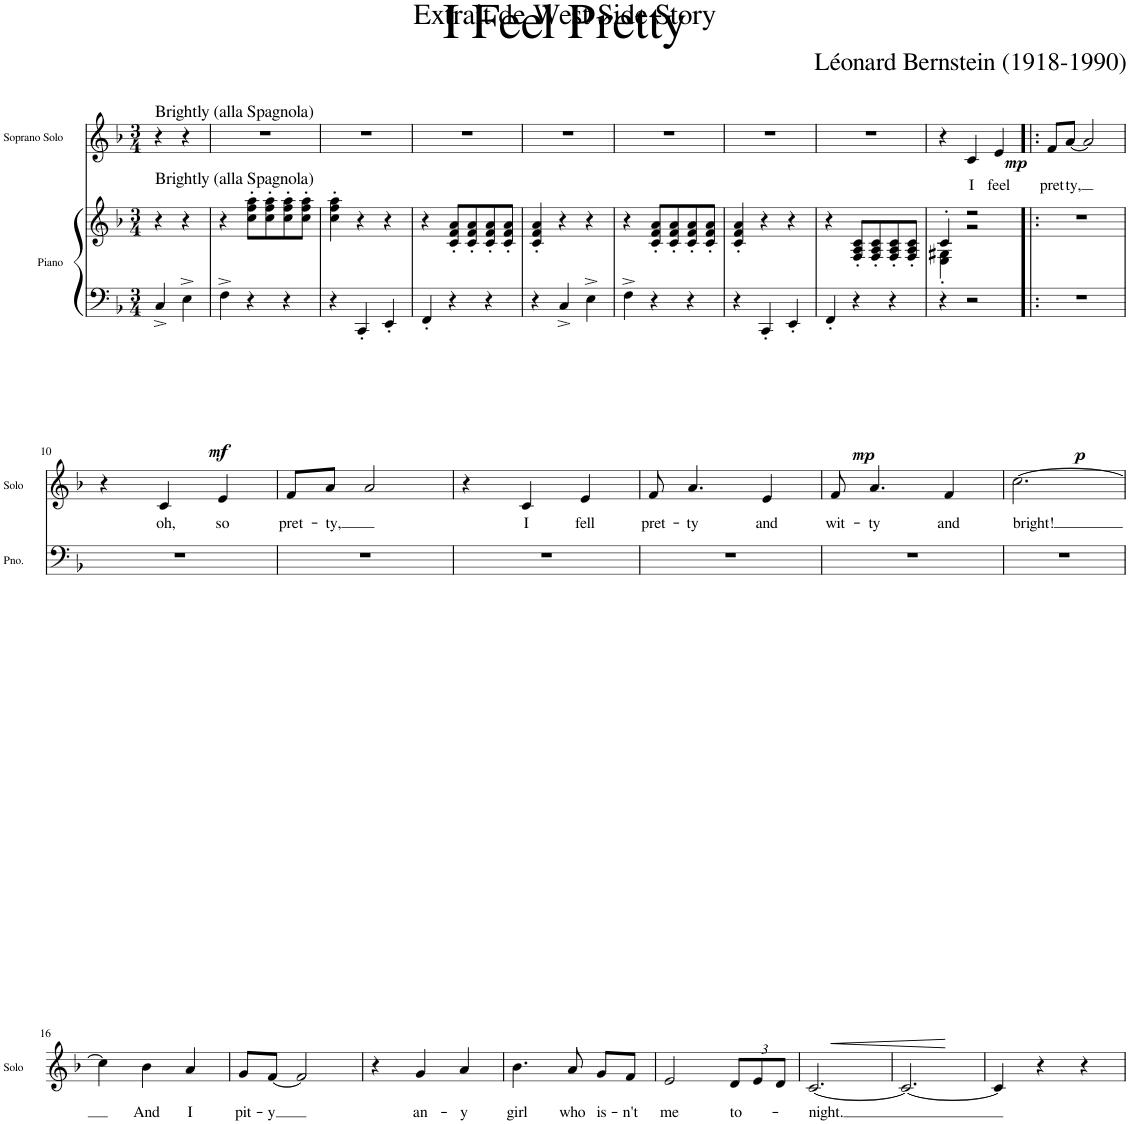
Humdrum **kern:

**kern	**kern	**dynam	**kern	**text	**dynam
*part2	*part2	*part2	*part1	*part1	*part1
*staff3	*staff2	*staff2/3	*staff1	*staff1	*staff1
*I"Piano	*	*	*I"Soprano Solo	*	*
*I'Pno.	*	*	*I'Solo	*	*
*clefF4	*clefG2	*	*clefG2	*	*
*k[b-]	*k[b-]	*	*k[b-]	*	*
*M3/4	*M3/4	*	*M3/4	*	*
=	=	=	=	=	=
!	!	!	!LO:TX:a:t=Brightly (alla Spagnola)	!	!
!	!LO:TX:a:t=Brightly (alla Spagnola)	!	!	!	!
!	!	!LO:DY:b=2	!	!	!
4C^/	4r	mf	4r	.	.
4E^\	4r	.	4r	.	.
=1	=1	=1	=1	=1	=1
4F^\	4r	.	2.r	.	.
4r	8cc\' 8ff\' 8aa\'L	.	.	.	.
.	8cc\' 8ff\' 8aa\'	.	.	.	.
4r	8cc\' 8ff\' 8aa\'	.	.	.	.
.	8cc\' 8ff\' 8aa\'J	.	.	.	.
=2	=2	=2	=2	=2	=2
4r	4cc\' 4ff\' 4aa\'	.	2.r	.	.
4CC'/	4r	.	.	.	.
4EE'/	4r	.	.	.	.
=3	=3	=3	=3	=3	=3
4FF'/	4r	.	2.r	.	.
4r	8c/' 8f/' 8a/'L	.	.	.	.
.	8c/' 8f/' 8a/'	.	.	.	.
4r	8c/' 8f/' 8a/'	.	.	.	.
.	8c/' 8f/' 8a/'J	.	.	.	.
=4	=4	=4	=4	=4	=4
4r	4c/' 4f/' 4a/'	.	2.r	.	.
4C^/	4r	.	.	.	.
4E^\	4r	.	.	.	.
=5	=5	=5	=5	=5	=5
4F^\	4r	.	2.r	.	.
4r	8c/' 8f/' 8a/'L	.	.	.	.
.	8c/' 8f/' 8a/'	.	.	.	.
4r	8c/' 8f/' 8a/'	.	.	.	.
.	8c/' 8f/' 8a/'J	.	.	.	.
=6	=6	=6	=6	=6	=6
4r	4c/' 4f/' 4a/'	.	2.r	.	.
4CC'/	4r	.	.	.	.
4EE'/	4r	.	.	.	.
=7	=7	=7	=7	=7	=7
4FF'/	4r	.	2.r	.	.
!	!	!LO:DY:b=2	!	!	!
4r	8F/' 8A/' 8c/'L	mp	.	.	.
.	8F/' 8A/' 8c/'	.	.	.	.
4r	8F/' 8A/' 8c/'	.	.	.	.
.	8F/' 8A/' 8c/'J	.	.	.	.
=8	=8	=8	=8	=8	=8
*	*^	*	*	*	*
4r	4c'/	4E\' 4G#X\'	.	4r	.	.
!	!	!	!	!	!LO:LY:b	!LO:DY:b
2r	2r	2r	.	4c/	I	mp
!	!	!	!	!	!LO:LY:b	!
.	.	.	.	4e/	feel	.
*	*v	*v	*	*	*	*
=9!|:	=9!|:	=9!|:	=9!|:	=9!|:	=9!|:
!	!	!LO:DY:b=2	!	!LO:LY:b	!
2.r	2.r	p	8f/L	pret-	.
!	!	!	!	!LO:LY:b	!
.	.	.	[8a/J	-ty,	.
.	.	.	2a/]	.	.
!!LO:LB:g=z
=10	=10	=10	=10	=10	=10
2.r	2.r	.	4r	.	.
!	!	!	!	!LO:LY:b	!
.	.	.	4c/	oh,	.
!	!	!	!	!LO:LY:b	!
.	.	.	4e/	so	.
=11	=11	=11	=11	=11	=11
!	!	!	!	!LO:LY:b	!
2.r	2.r	.	8f/L	pret-	.
!	!	!	!	!LO:LY:b	!
.	.	.	8a/J	-ty,	.
.	.	.	2a/	.	.
=12	=12	=12	=12	=12	=12
2.r	2.r	.	4r	.	.
!	!	!	!	!LO:LY:b	!
.	.	.	4c/	I	.
!	!	!	!	!LO:LY:b	!
.	.	.	4e/	fell	.
=13	=13	=13	=13	=13	=13
!	!	!	!	!LO:LY:b	!
2.r	2.r	.	8f/	pret-	.
!	!	!	!	!LO:LY:b	!
.	.	.	4.a/	-ty	.
!	!	!	!	!LO:LY:b	!
.	.	.	4e/	and	.
=14	=14	=14	=14	=14	=14
!	!	!	!	!LO:LY:b	!
2.r	2.r	.	8f/	wit-	.
!	!	!	!	!LO:LY:b	!
.	.	.	4.a/	-ty	.
!	!	!	!	!LO:LY:b	!
.	.	.	4f/	and	.
=15	=15	=15	=15	=15	=15
!	!	!	!	!LO:LY:b	!
2.r	2.r	.	[2.cc\	bright!	.
!!LO:LB:g=z
=16	=16	=16	=16	=16	=16
2.r	2.r	.	4cc\]	.	.
!	!	!	!	!LO:LY:b	!
.	.	.	4b-\	And	.
!	!	!	!	!LO:LY:b	!
.	.	.	4a/	I	.
=17	=17	=17	=17	=17	=17
!	!	!	!	!LO:LY:b	!
2.r	2.r	.	8g/L	pit-	.
!	!	!	!	!LO:LY:b	!
.	.	.	[8f/J	-y	.
.	.	.	2f/]	.	.
=18	=18	=18	=18	=18	=18
2.r	2.r	.	4r	.	.
!	!	!	!	!LO:LY:b	!
.	.	.	4g/	an-	.
!	!	!	!	!LO:LY:b	!
.	.	.	4a/	-y	.
=19	=19	=19	=19	=19	=19
!	!	!	!	!LO:LY:b	!
2.r	2.r	.	4.b-\	girl	.
!	!	!	!	!LO:LY:b	!
.	.	.	8a/	who	.
!	!	!	!	!LO:LY:b	!
.	.	.	8g/L	is-	.
!	!	!	!	!LO:LY:b	!
.	.	.	8f/J	-n't	.
=20	=20	=20	=20	=20	=20
!	!	!	!	!LO:LY:b	!
2.r	2.r	.	2e/	me	.
*	*	*	*Xbrackettup	*	*
!	!	!	!	!LO:LY:b	!
.	.	.	12d/L	to-	.
.	.	.	12e/	.	.
.	.	.	12d/J	.	.
=21	=21	=21	=21	=21	=21
!	!	!	!	!LO:LY:b	!
2.r	2.r	.	[2.c/	-night.	.
=22	=22	=22	=22	=22	=22
2.r	2.r	.	2.c/_	.	.
=23	=23	=23	=23	=23	=23
2.r	2.r	.	4c/]	.	.
.	.	.	4r	.	.
.	.	.	4r	.	.
=	=	=	=	=	=
*-	*-	*-	*-	*-	*-
